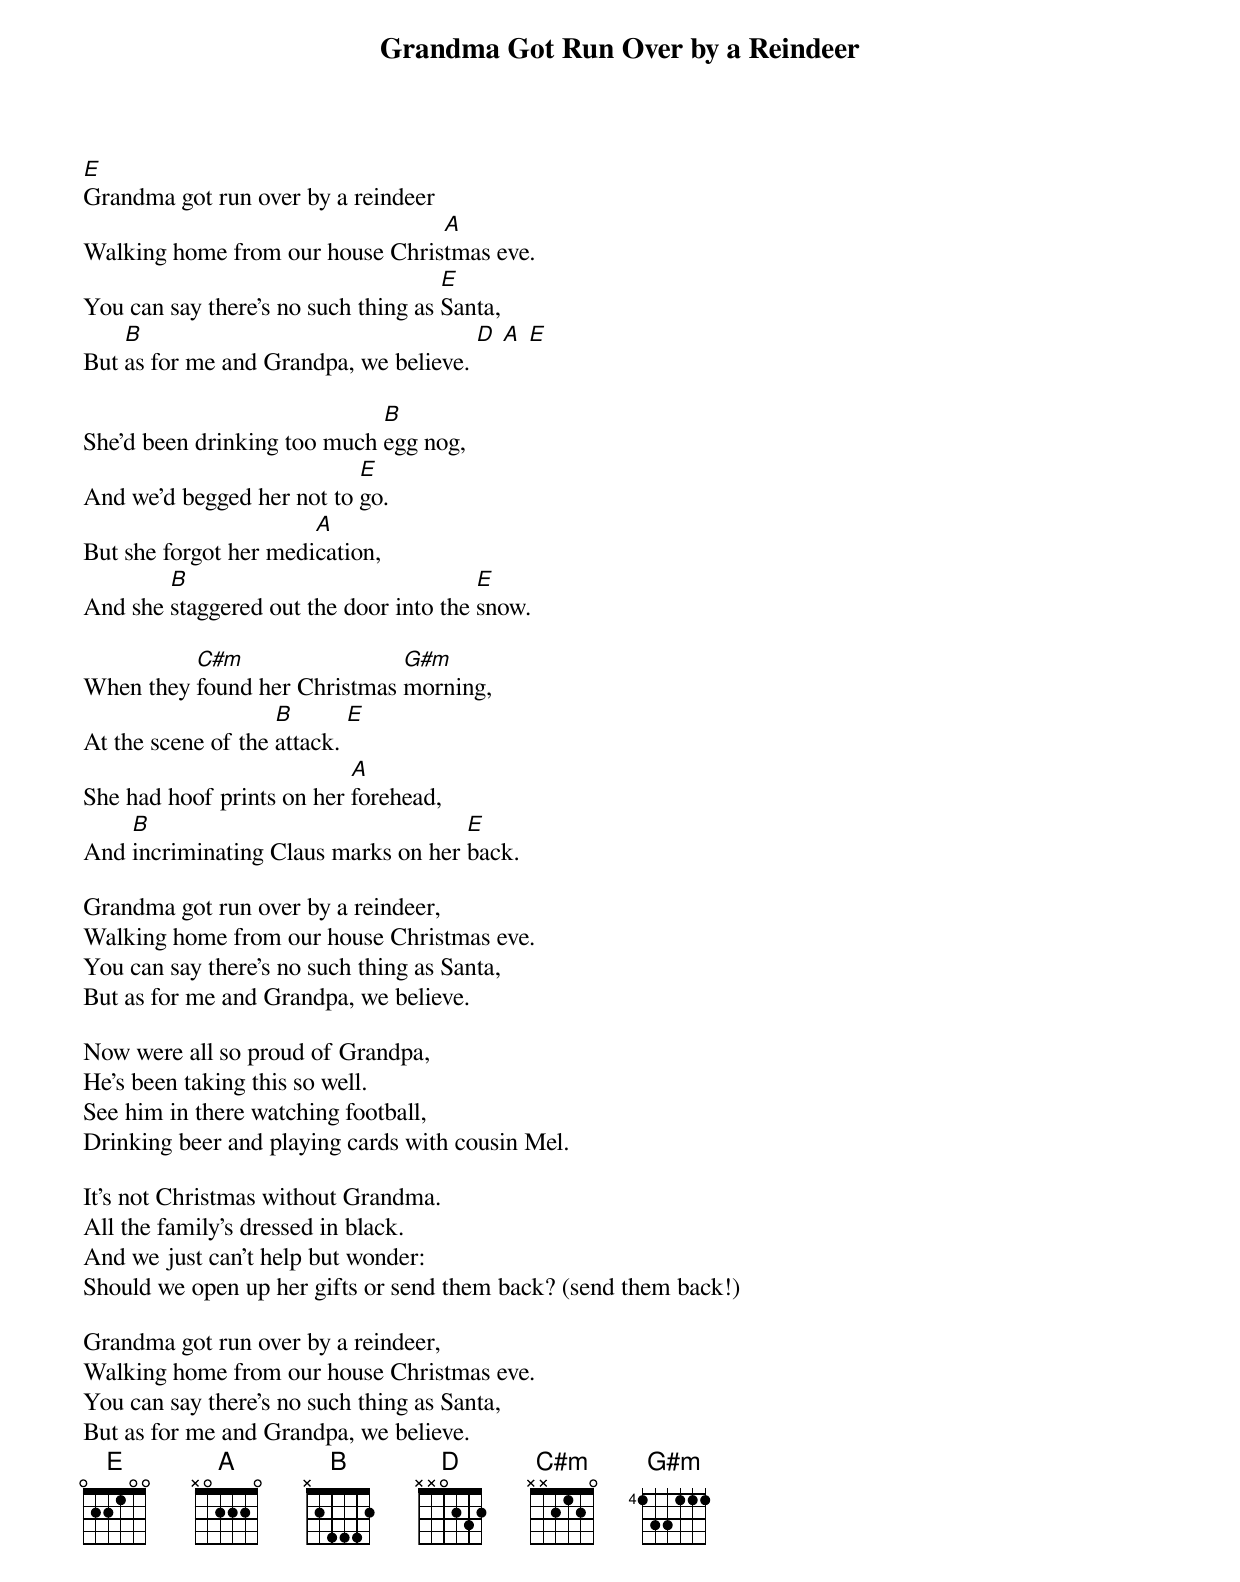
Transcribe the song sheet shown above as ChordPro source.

{t:Grandma Got Run Over by a Reindeer}
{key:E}

[E]Grandma got run over by a reindeer
Walking home from our house Chris[A]tmas eve.
You can say there's no such thing as [E]Santa,
But [B]as for me and Grandpa, we believe. [D] [A] [E]

She'd been drinking too much [B]egg nog,
And we'd begged her not to [E]go.
But she forgot her medi[A]cation,
And she [B]staggered out the door into the [E]snow.

When they [C#m]found her Christmas [G#m]morning,
At the scene of the [B]attack. [E]
She had hoof prints on her [A]forehead,
And [B]incriminating Claus marks on her [E]back.

Grandma got run over by a reindeer,
Walking home from our house Christmas eve.
You can say there's no such thing as Santa,
But as for me and Grandpa, we believe.

Now were all so proud of Grandpa,
He's been taking this so well.
See him in there watching football,
Drinking beer and playing cards with cousin Mel.

It's not Christmas without Grandma.
All the family's dressed in black.
And we just can't help but wonder:
Should we open up her gifts or send them back? (send them back!)

Grandma got run over by a reindeer,
Walking home from our house Christmas eve.
You can say there's no such thing as Santa,
But as for me and Grandpa, we believe.
